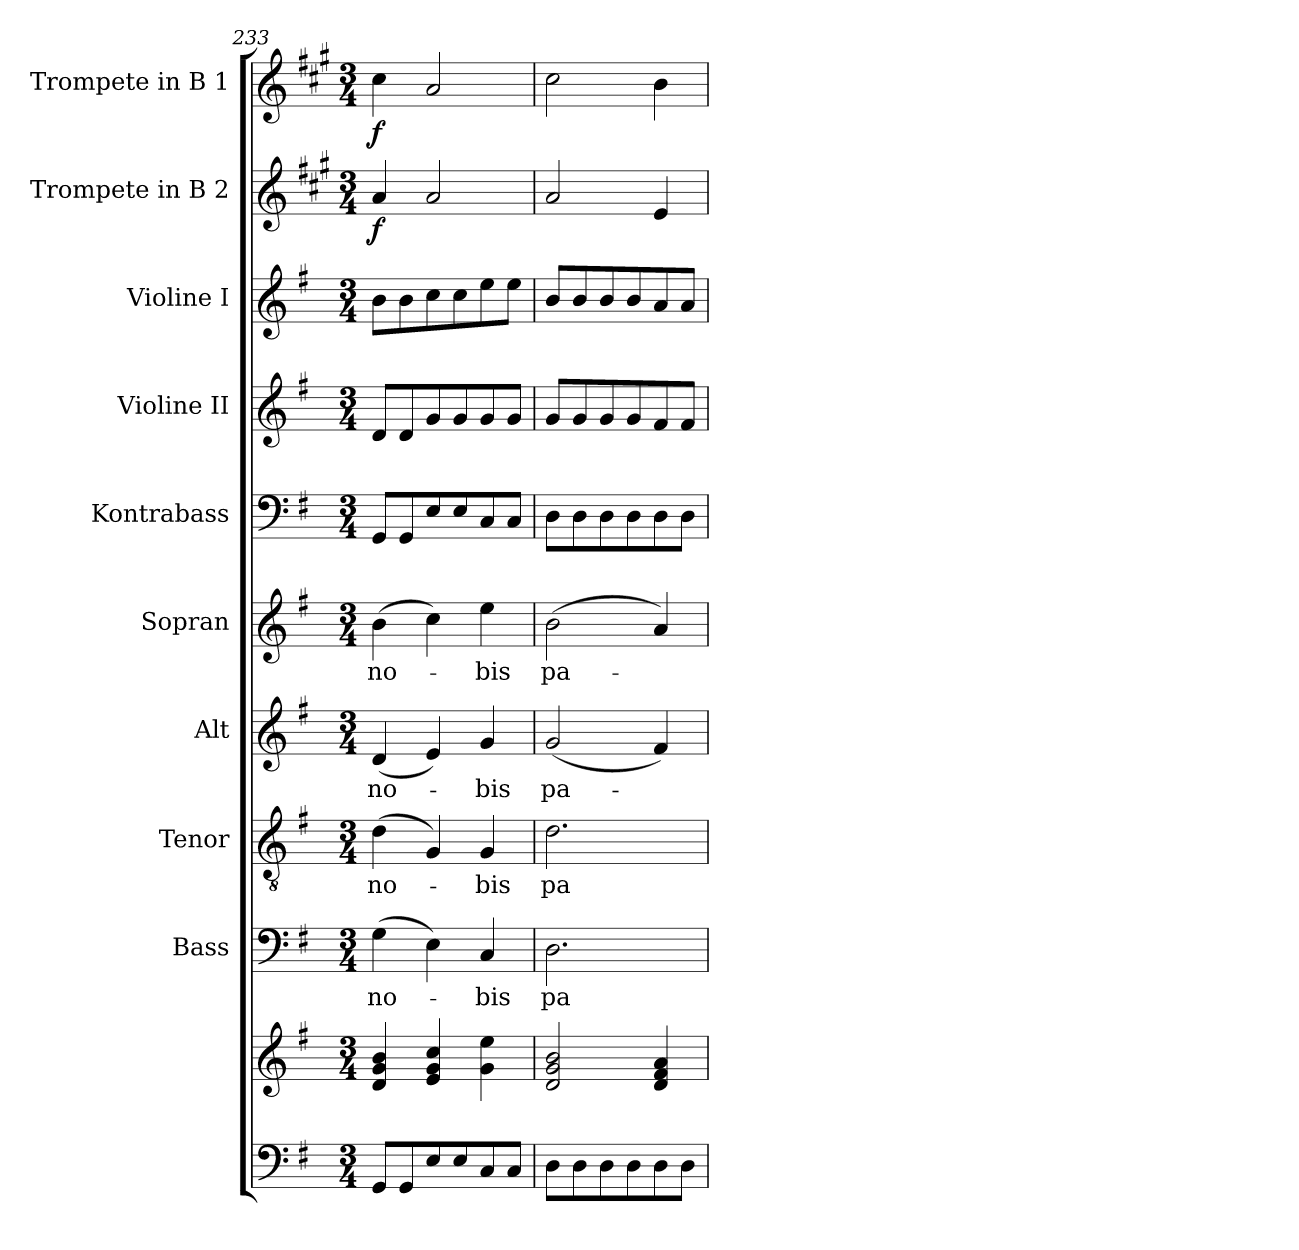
**kern	**kern	**kern	**text	**kern	**text	**kern	**text	**kern	**text	**kern	**kern	**kern	**kern	**dynam	**kern	**dynam
*part10	*part10	*part9	*part9	*part8	*part8	*part7	*part7	*part6	*part6	*part5	*part4	*part3	*part2	*part2	*part1	*part1
*staff11	*staff10	*staff9	*staff9	*staff8	*staff8	*staff7	*staff7	*staff6	*staff6	*staff5	*staff4	*staff3	*staff2	*staff2	*staff1	*staff1
*	*	*I"Bass	*	*I"Tenor	*	*I"Alt	*	*I"Sopran	*	*I"Kontrabass	*I"Violine II	*I"Violine I	*I"Trompete in B 2	*	*I"Trompete in B 1	*
*	*	*I'B.	*	*I'T.	*	*I'A.	*	*I'S.	*	*I'Kb.	*I'Vl. II	*I'Vl. I	*I'Tr. 2	*	*I'Tr. 1	*
*clefF4	*clefG2	*clefF4	*	*clefGv2	*	*clefG2	*	*clefG2	*	*clefF4	*clefG2	*clefG2	*clefG2	*	*clefG2	*
*	*	*	*	*	*	*	*	*	*	*ITrd7c12	*	*	*ITrd1c2	*	*ITrd1c2	*
*k[f#]	*k[f#]	*k[f#]	*	*k[f#]	*	*k[f#]	*	*k[f#]	*	*k[f#]	*k[f#]	*k[f#]	*k[f#]	*	*k[f#]	*
*G:	*G:	*G:	*	*G:	*	*G:	*	*G:	*	*G:	*G:	*G:	*G:	*	*G:	*
*M3/4	*M3/4	*M3/4	*	*M3/4	*	*M3/4	*	*M3/4	*	*M3/4	*M3/4	*M3/4	*M3/4	*	*M3/4	*
=233	=233	=233	=233	=233	=233	=233	=233	=233	=233	=233	=233	=233	=233	=233	=233	=233
!	!	!	!LO:LY:b	!	!LO:LY:b	!	!LO:LY:b	!	!LO:LY:b	!	!	!	!	!LO:DY:b	!	!LO:DY:b
8GG/L	4d/ 4g/ 4b/	(>4G\	no-	(>4d\	no-	(<4d/	no-	(>4b\	no-	8GGG/L	8d/L	8b\L	4g/	f	4b\	f
8GG/	.	.	.	.	.	.	.	.	.	8GGG/	8d/	8b\	.	.	.	.
8E/	4e/ 4g/ 4cc/	4E\)	.	4G/)	.	4e/)	.	4cc\)	.	8EE/	8g/	8cc\	2g/	.	2g/	.
8E/	.	.	.	.	.	.	.	.	.	8EE/	8g/	8cc\	.	.	.	.
!	!	!	!LO:LY:b	!	!LO:LY:b	!	!LO:LY:b	!	!LO:LY:b	!	!	!	!	!	!	!
8C/	4g\ 4ee\	4C/	-bis	4G/	-bis	4g/	-bis	4ee\	-bis	8CC/	8g/	8ee\	.	.	.	.
8C/J	.	.	.	.	.	.	.	.	.	8CC/J	8g/J	8ee\J	.	.	.	.
=234	=234	=234	=234	=234	=234	=234	=234	=234	=234	=234	=234	=234	=234	=234	=234	=234
!	!	!	!LO:LY:b	!	!LO:LY:b	!	!LO:LY:b	!	!LO:LY:b	!	!	!	!	!	!	!
8D\L	2d/ 2g/ 2b/	2.D\	pa-	2.d\	pa-	(<2g/	pa-	(>2b\	pa-	8DD\L	8g/L	8b/L	2g/	.	2b\	.
8D\	.	.	.	.	.	.	.	.	.	8DD\	8g/	8b/	.	.	.	.
8D\	.	.	.	.	.	.	.	.	.	8DD\	8g/	8b/	.	.	.	.
8D\	.	.	.	.	.	.	.	.	.	8DD\	8g/	8b/	.	.	.	.
8D\	4d/ 4f#/ 4a/	.	.	.	.	4f#/)	.	4a/)	.	8DD\	8f#/	8a/	4d/	.	4a\	.
8D\J	.	.	.	.	.	.	.	.	.	8DD\J	8f#/J	8a/J	.	.	.	.
=	=	=	=	=	=	=	=	=	=	=	=	=	=	=	=	=
*-	*-	*-	*-	*-	*-	*-	*-	*-	*-	*-	*-	*-	*-	*-	*-	*-
